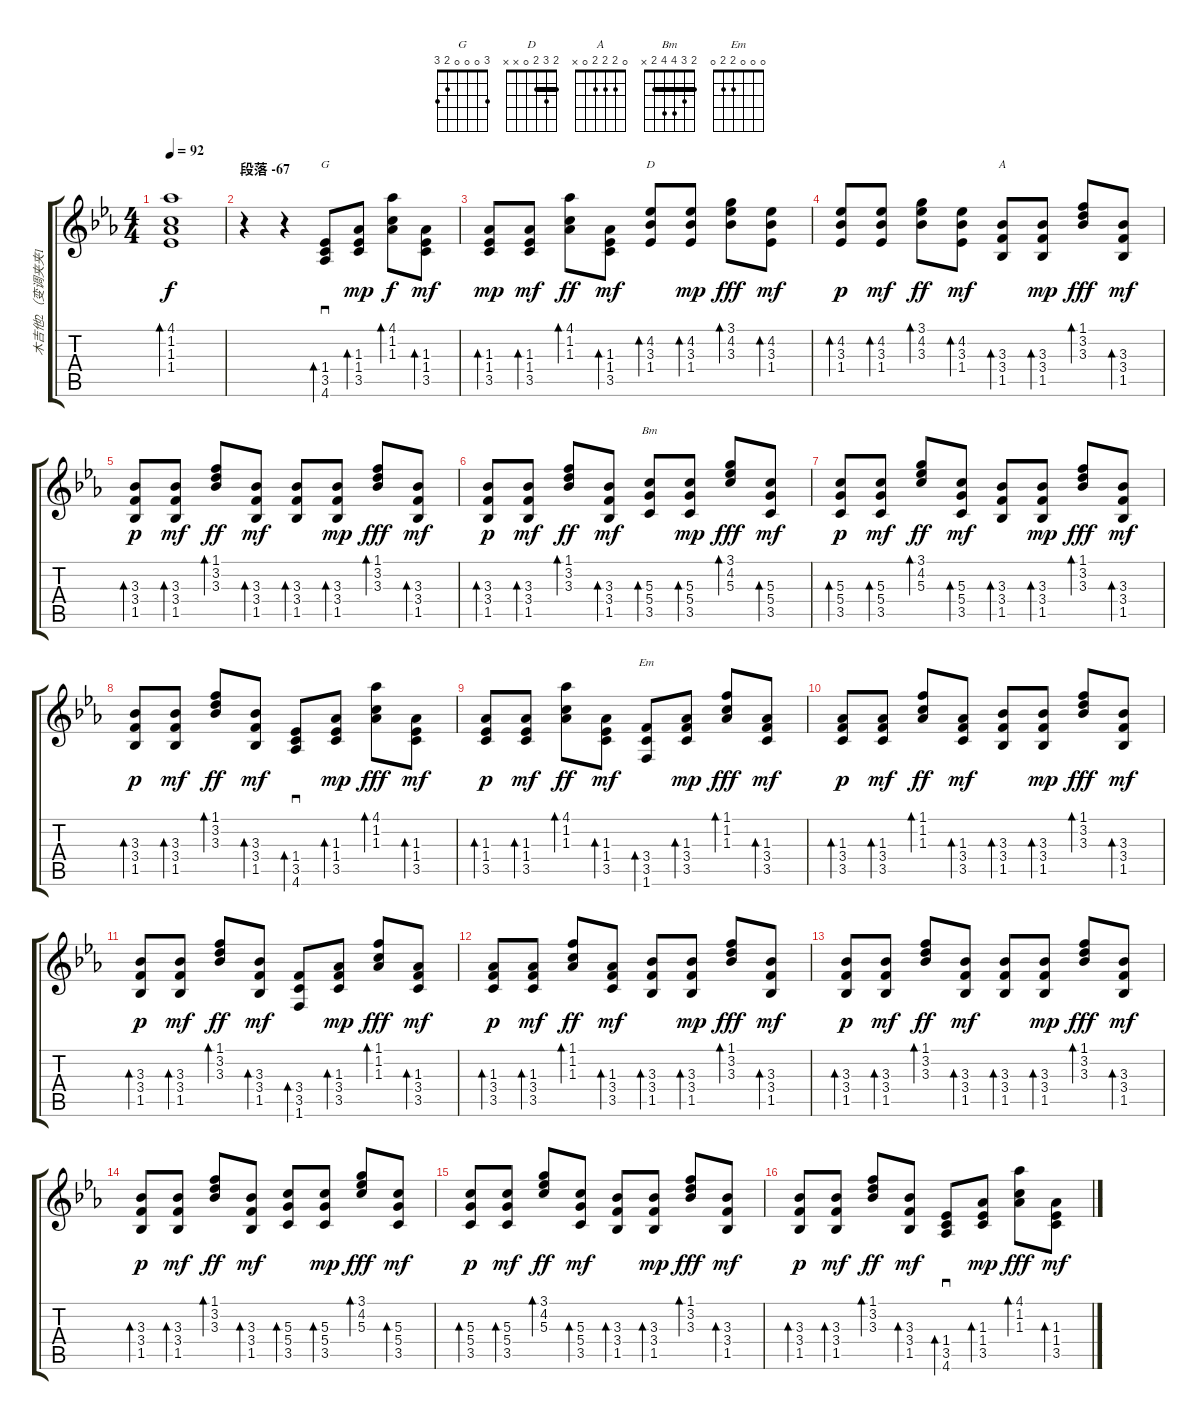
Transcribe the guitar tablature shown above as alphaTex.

\track ("木吉他2（变调夹夹1品）" "木吉他2（变调夹夹1") {instrument acousticguitarsteel}
\staff {score tabs}
\tuning (E4 B3 G3 D3 A2 E2) {hide}
\chord ("G" 3 0 0 0 2 3)
\chord ("D" 2 3 2 0 x x) {barre 2}
\chord ("A" 0 2 2 2 0 x)
\chord ("Bm" 2 3 4 4 2 x) {barre 2}
\chord ("Em" 0 0 0 2 2 0)
\ts (4 4)
\tempo 92
\clef g2
\ks eb
(4.1 1.2 1.3 1.4).1{bd 30 dy f} |
\section ("" "段落 -67")
r.4 r.4 (1.4 3.5 4.6).8{sd bd 60 ch "G"} (1.3 1.4 3.5).8{bd 60 dy mp} (4.1 1.2 1.3).8{bd 60 dy f} (1.3 1.4 3.5).8{bd 60 dy mf} |
(1.3 1.4 3.5).8{bd 60 dy mp} (1.3 1.4 3.5).8{bd 60 dy mf} (4.1 1.2 1.3).8{bd 60 dy ff} (1.3 1.4 3.5).8{bd 60 dy mf} (4.2 3.3 1.4).8{bd 30 ch "D"} (4.2 3.3 1.4).8{bd 30 dy mp} (3.1 4.2 3.3).8{bd 30 dy fff} (4.2 3.3 1.4).8{bd 30 dy mf} |
(4.2 3.3 1.4).8{bd 30 dy p} (4.2 3.3 1.4).8{bd 30 dy mf} (3.1 4.2 3.3).8{bd 30 dy ff} (4.2 3.3 1.4).8{bd 30 dy mf} (3.3 3.4 1.5).8{bd 30 ch "A"} (3.3 3.4 1.5).8{bd 30 dy mp} (1.1 3.2 3.3).8{bd 30 dy fff} (3.3 3.4 1.5).8{bd 30 dy mf} |
(3.3 3.4 1.5).8{bd 30 dy p} (3.3 3.4 1.5).8{bd 30 dy mf} (1.1 3.2 3.3).8{bd 30 dy ff} (3.3 3.4 1.5).8{bd 30 dy mf} (3.3 3.4 1.5).8{bd 30} (3.3 3.4 1.5).8{bd 30 dy mp} (1.1 3.2 3.3).8{bd 30 dy fff} (3.3 3.4 1.5).8{bd 30 dy mf} |
(3.3 3.4 1.5).8{bd 30 dy p} (3.3 3.4 1.5).8{bd 30 dy mf} (1.1 3.2 3.3).8{bd 30 dy ff} (3.3 3.4 1.5).8{bd 30 dy mf} (5.3 5.4 3.5).8{bd 30 ch "Bm"} (5.3 5.4 3.5).8{bd 30 dy mp} (3.1 4.2 5.3).8{bd 30 dy fff} (5.3 5.4 3.5).8{bd 30 dy mf} |
(5.3 5.4 3.5).8{bd 30 dy p} (5.3 5.4 3.5).8{bd 30 dy mf} (3.1 4.2 5.3).8{bd 30 dy ff} (5.3 5.4 3.5).8{bd 30 dy mf} (3.3 3.4 1.5).8{bd 30} (3.3 3.4 1.5).8{bd 30 dy mp} (1.1 3.2 3.3).8{bd 30 dy fff} (3.3 3.4 1.5).8{bd 30 dy mf} |
(3.3 3.4 1.5).8{bd 30 dy p} (3.3 3.4 1.5).8{bd 30 dy mf} (1.1 3.2 3.3).8{bd 30 dy ff} (3.3 3.4 1.5).8{bd 30 dy mf} (1.4 3.5 4.6).8{sd bd 60} (1.3 1.4 3.5).8{bd 60 dy mp} (4.1 1.2 1.3).8{bd 60 dy fff} (1.3 1.4 3.5).8{bd 60 dy mf} |
(1.3 1.4 3.5).8{bd 60 dy p} (1.3 1.4 3.5).8{bd 60 dy mf} (4.1 1.2 1.3).8{bd 60 dy ff} (1.3 1.4 3.5).8{bd 60 dy mf} (3.4 3.5 1.6).8{bd 30 ch "Em"} (1.3 3.4 3.5).8{bd 30 dy mp} (1.1 1.2 1.3).8{bd 30 dy fff} (1.3 3.4 3.5).8{bd 30 dy mf} |
(1.3 3.4 3.5).8{bd 30 dy p} (1.3 3.4 3.5).8{bd 30 dy mf} (1.1 1.2 1.3).8{bd 30 dy ff} (1.3 3.4 3.5).8{bd 30 dy mf} (3.3 3.4 1.5).8{bd 30} (3.3 3.4 1.5).8{bd 30 dy mp} (1.1 3.2 3.3).8{bd 30 dy fff} (3.3 3.4 1.5).8{bd 30 dy mf} |
(3.3 3.4 1.5).8{bd 30 dy p} (3.3 3.4 1.5).8{bd 30 dy mf} (1.1 3.2 3.3).8{bd 30 dy ff} (3.3 3.4 1.5).8{bd 30 dy mf} (3.4 3.5 1.6).8{bd 30} (1.3 3.4 3.5).8{bd 30 dy mp} (1.1 1.2 1.3).8{bd 30 dy fff} (1.3 3.4 3.5).8{bd 30 dy mf} |
(1.3 3.4 3.5).8{bd 30 dy p} (1.3 3.4 3.5).8{bd 30 dy mf} (1.1 1.2 1.3).8{bd 30 dy ff} (1.3 3.4 3.5).8{bd 30 dy mf} (3.3 3.4 1.5).8{bd 30} (3.3 3.4 1.5).8{bd 30 dy mp} (1.1 3.2 3.3).8{bd 30 dy fff} (3.3 3.4 1.5).8{bd 30 dy mf} |
(3.3 3.4 1.5).8{bd 30 dy p} (3.3 3.4 1.5).8{bd 30 dy mf} (1.1 3.2 3.3).8{bd 30 dy ff} (3.3 3.4 1.5).8{bd 30 dy mf} (3.3 3.4 1.5).8{bd 30} (3.3 3.4 1.5).8{bd 30 dy mp} (1.1 3.2 3.3).8{bd 30 dy fff} (3.3 3.4 1.5).8{bd 30 dy mf} |
(3.3 3.4 1.5).8{bd 30 dy p} (3.3 3.4 1.5).8{bd 30 dy mf} (1.1 3.2 3.3).8{bd 30 dy ff} (3.3 3.4 1.5).8{bd 30 dy mf} (5.3 5.4 3.5).8{bd 30} (5.3 5.4 3.5).8{bd 30 dy mp} (3.1 4.2 5.3).8{bd 30 dy fff} (5.3 5.4 3.5).8{bd 30 dy mf} |
(5.3 5.4 3.5).8{bd 30 dy p} (5.3 5.4 3.5).8{bd 30 dy mf} (3.1 4.2 5.3).8{bd 30 dy ff} (5.3 5.4 3.5).8{bd 30 dy mf} (3.3 3.4 1.5).8{bd 30} (3.3 3.4 1.5).8{bd 30 dy mp} (1.1 3.2 3.3).8{bd 30 dy fff} (3.3 3.4 1.5).8{bd 30 dy mf} |
(3.3 3.4 1.5).8{bd 30 dy p} (3.3 3.4 1.5).8{bd 30 dy mf} (1.1 3.2 3.3).8{bd 30 dy ff} (3.3 3.4 1.5).8{bd 30 dy mf} (1.4 3.5 4.6).8{sd bd 60} (1.3 1.4 3.5).8{bd 60 dy mp} (4.1 1.2 1.3).8{bd 60 dy fff} (1.3 1.4 3.5).8{bd 60 dy mf}
